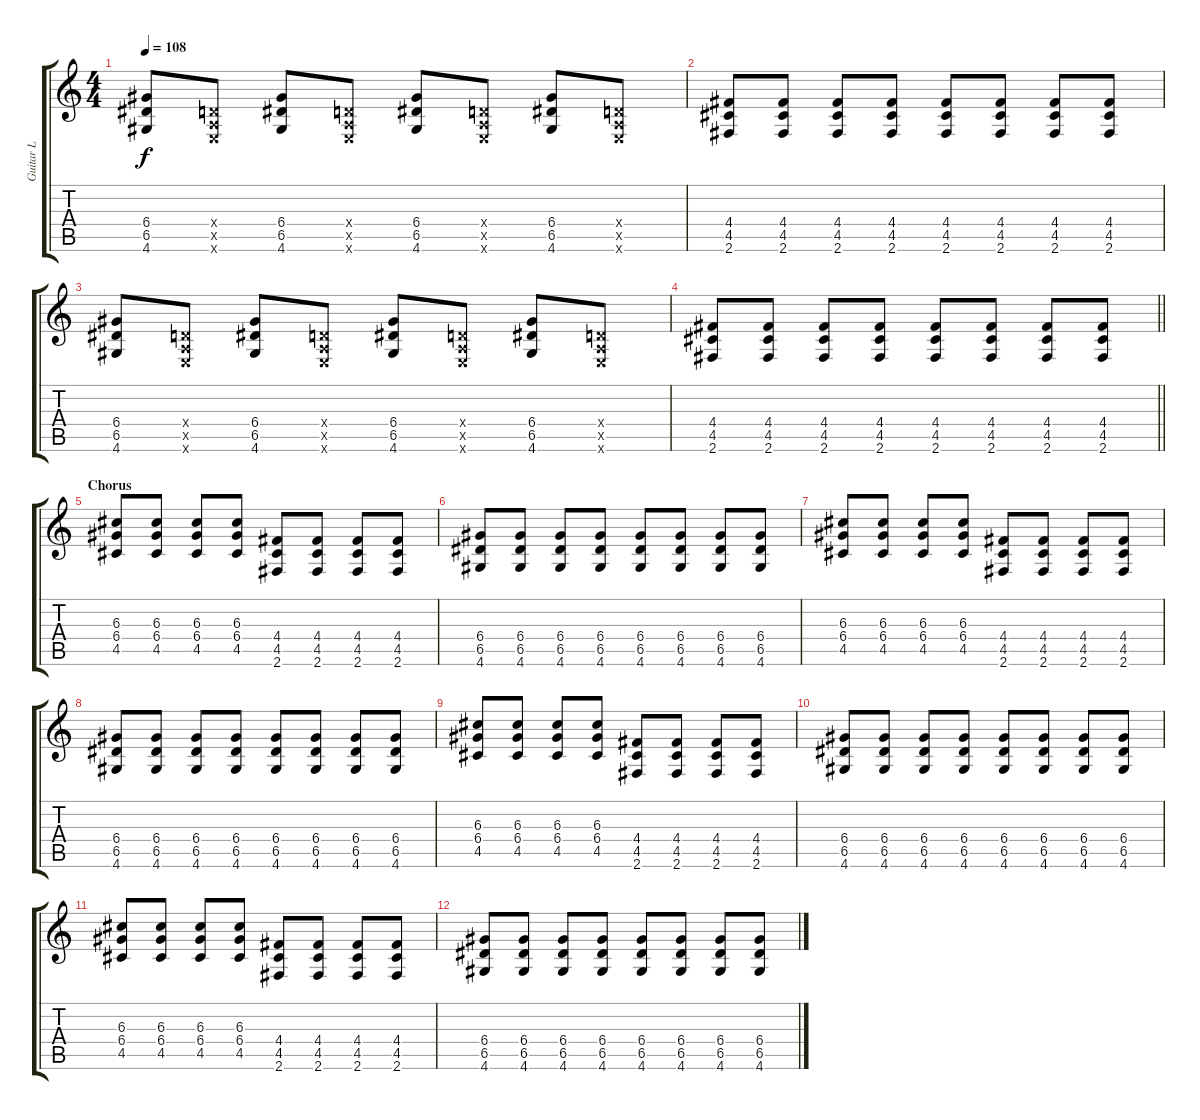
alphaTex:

\track ("Guitar L" "Guitar L") {instrument overdrivenguitar}
\staff {score tabs}
\tuning (E4 B3 G3 D3 A2 E2) {hide}
\ts (4 4)
\tempo 108
\clef g2
\ks c
(6.4 6.5 4.6).8{dy f} (0.4{x} 0.5{x} 0.6{x}).8 (6.4 6.5 4.6).8 (0.4{x} 0.5{x} 0.6{x}).8 (6.4 6.5 4.6).8 (0.4{x} 0.5{x} 0.6{x}).8 (6.4 6.5 4.6).8 (0.4{x} 0.5{x} 0.6{x}).8 |
(4.4 4.5 2.6).8 (4.4 4.5 2.6).8 (4.4 4.5 2.6).8 (4.4 4.5 2.6).8 (4.4 4.5 2.6).8 (4.4 4.5 2.6).8 (4.4 4.5 2.6).8 (4.4 4.5 2.6).8 |
(6.4 6.5 4.6).8 (0.4{x} 0.5{x} 0.6{x}).8 (6.4 6.5 4.6).8 (0.4{x} 0.5{x} 0.6{x}).8 (6.4 6.5 4.6).8 (0.4{x} 0.5{x} 0.6{x}).8 (6.4 6.5 4.6).8 (0.4{x} 0.5{x} 0.6{x}).8 |
\barLineRight lightlight
(4.4 4.5 2.6).8 (4.4 4.5 2.6).8 (4.4 4.5 2.6).8 (4.4 4.5 2.6).8 (4.4 4.5 2.6).8 (4.4 4.5 2.6).8 (4.4 4.5 2.6).8 (4.4 4.5 2.6).8 |
\section ("" "Chorus")
(6.3 6.4 4.5).8 (6.3 6.4 4.5).8 (6.3 6.4 4.5).8 (6.3 6.4 4.5).8 (4.4 4.5 2.6).8 (4.4 4.5 2.6).8 (4.4 4.5 2.6).8 (4.4 4.5 2.6).8 |
(6.4 6.5 4.6).8 (6.4 6.5 4.6).8 (6.4 6.5 4.6).8 (6.4 6.5 4.6).8 (6.4 6.5 4.6).8 (6.4 6.5 4.6).8 (6.4 6.5 4.6).8 (6.4 6.5 4.6).8 |
(6.3 6.4 4.5).8 (6.3 6.4 4.5).8 (6.3 6.4 4.5).8 (6.3 6.4 4.5).8 (4.4 4.5 2.6).8 (4.4 4.5 2.6).8 (4.4 4.5 2.6).8 (4.4 4.5 2.6).8 |
(6.4 6.5 4.6).8 (6.4 6.5 4.6).8 (6.4 6.5 4.6).8 (6.4 6.5 4.6).8 (6.4 6.5 4.6).8 (6.4 6.5 4.6).8 (6.4 6.5 4.6).8 (6.4 6.5 4.6).8 |
(6.3 6.4 4.5).8 (6.3 6.4 4.5).8 (6.3 6.4 4.5).8 (6.3 6.4 4.5).8 (4.4 4.5 2.6).8 (4.4 4.5 2.6).8 (4.4 4.5 2.6).8 (4.4 4.5 2.6).8 |
(6.4 6.5 4.6).8 (6.4 6.5 4.6).8 (6.4 6.5 4.6).8 (6.4 6.5 4.6).8 (6.4 6.5 4.6).8 (6.4 6.5 4.6).8 (6.4 6.5 4.6).8 (6.4 6.5 4.6).8 |
(6.3 6.4 4.5).8 (6.3 6.4 4.5).8 (6.3 6.4 4.5).8 (6.3 6.4 4.5).8 (4.4 4.5 2.6).8 (4.4 4.5 2.6).8 (4.4 4.5 2.6).8 (4.4 4.5 2.6).8 |
(6.4 6.5 4.6).8 (6.4 6.5 4.6).8 (6.4 6.5 4.6).8 (6.4 6.5 4.6).8 (6.4 6.5 4.6).8 (6.4 6.5 4.6).8 (6.4 6.5 4.6).8 (6.4 6.5 4.6).8
